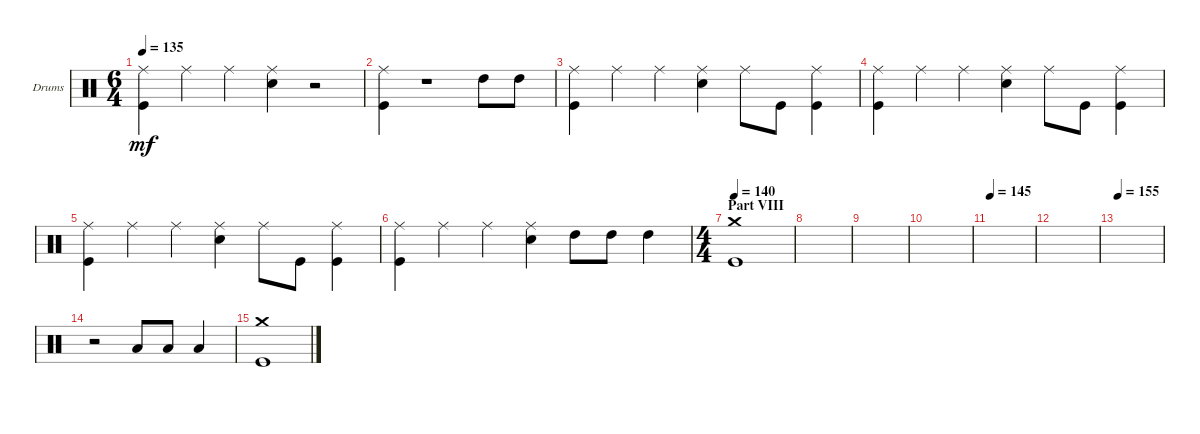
\bracketExtendMode groupsimilarinstruments
\firstSystemTrackNameOrientation horizontal
\otherSystemsTrackNameOrientation horizontal
\track ("Drumkit" "Drums") {instrument percussion}
\staff {score}
\articulation defaults
\ts (6 4)
\tempo 135
\clef neutral
\ks c
("Ride (middle)" "Kick (hit)").4{dy mf} "Ride (middle)".4 "Ride (middle)".4 ("Ride (middle)" "Snare (hit) 2").4 r.2 |
("Ride (middle)" "Kick (hit)").4 r.1 "High Tom (hit)".8 "High Tom (hit)".8 |
("Ride (middle)" "Kick (hit)").4 "Ride (middle)".4 "Ride (middle)".4 ("Ride (middle)" "Snare (hit) 2").4 "Ride (middle)".8 "Kick (hit)".8 ("Ride (middle)" "Kick (hit)").4 |
("Ride (middle)" "Kick (hit)").4 "Ride (middle)".4 "Ride (middle)".4 ("Ride (middle)" "Snare (hit) 2").4 "Ride (middle)".8 "Kick (hit)".8 ("Ride (middle)" "Kick (hit)").4 |
("Ride (middle)" "Kick (hit)").4 "Ride (middle)".4 "Ride (middle)".4 ("Ride (middle)" "Snare (hit) 2").4 "Ride (middle)".8 "Kick (hit)".8 ("Ride (middle)" "Kick (hit)").4 |
("Ride (middle)" "Kick (hit)").4 "Ride (middle)".4 "Ride (middle)".4 ("Ride (middle)" "Snare (hit) 2").4 "High Tom (hit)".8 "High Tom (hit)".8 "High Tom (hit)".4 |
\ts (4 4)
\beaming (8 2 2 2 2)
\section ("" "Part VIII")
\tempo 140
("Kick (hit)" "Crash medium (hit)").1 |
|
|
|
\tempo 145
|
|
\tempo 155
|
r.2 "Low Tom (hit)".8 "Low Tom (hit)".8 "Low Tom (hit)".4 |
("Kick (hit)" "Crash medium (hit)").1
